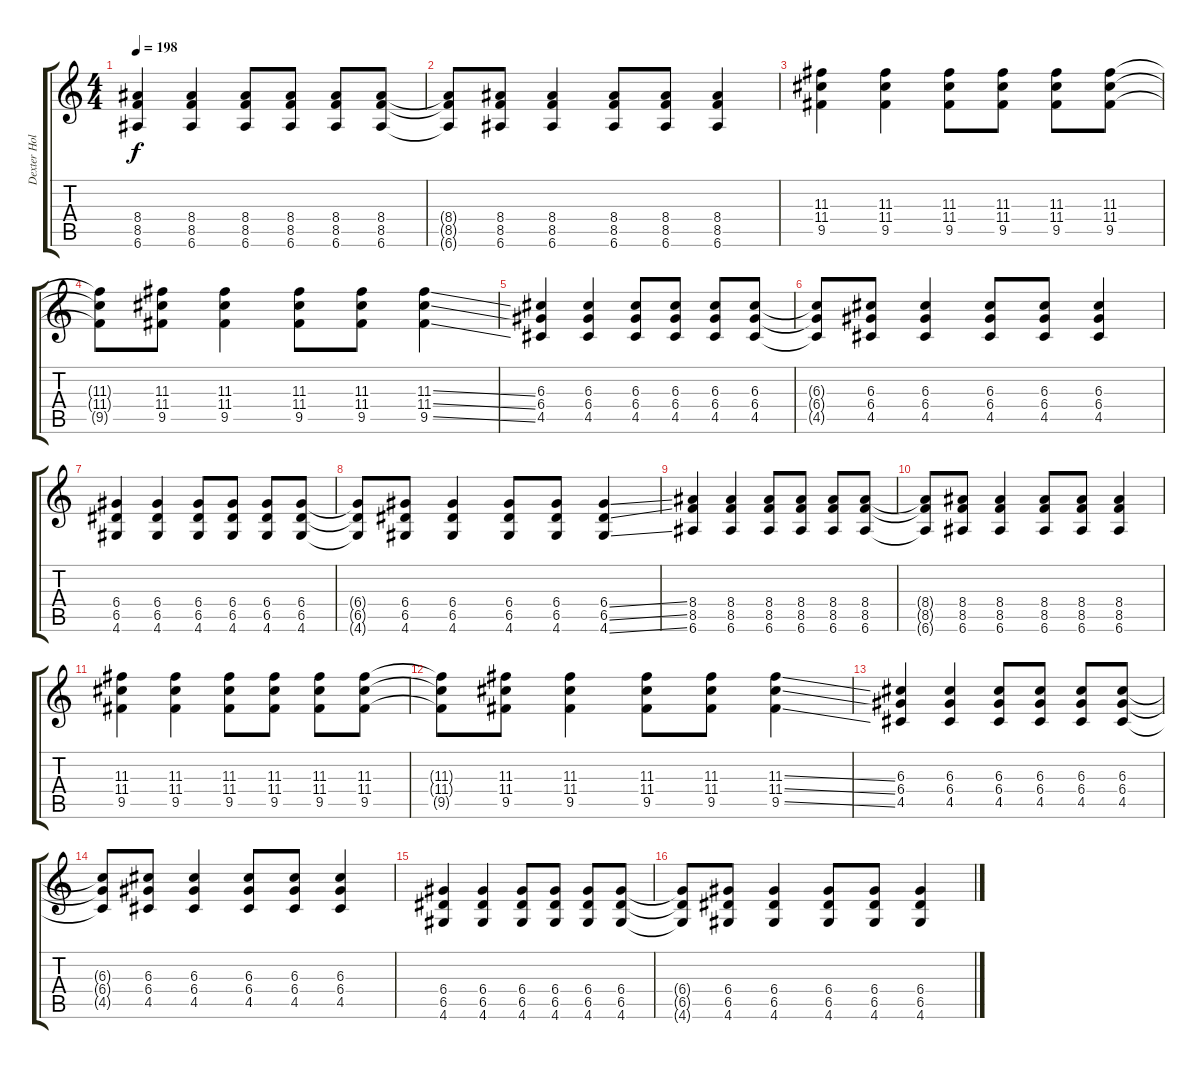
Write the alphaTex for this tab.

\track ("Dexter Holland" "Dexter Hol") {instrument distortionguitar}
\staff {score tabs}
\tuning (E4 B3 G3 D3 A2 E2) {hide}
\ts (4 4)
\tempo 198
\clef g2
\ks c
(8.4 8.5 6.6).4{dy f} (8.4 8.5 6.6).4 (8.4 8.5 6.6).8 (8.4 8.5 6.6).8 (8.4 8.5 6.6).8 (8.4 8.5 6.6).8 |
(8.4{t} 8.5{t} 6.6{t}).8 (8.4 8.5 6.6).8 (8.4 8.5 6.6).4 (8.4 8.5 6.6).8 (8.4 8.5 6.6).8 (8.4 8.5 6.6).4 |
(11.3 11.4 9.5).4 (11.3 11.4 9.5).4 (11.3 11.4 9.5).8 (11.3 11.4 9.5).8 (11.3 11.4 9.5).8 (11.3 11.4 9.5).8 |
(11.3{t} 11.4{t} 9.5{t}).8 (11.3 11.4 9.5).8 (11.3 11.4 9.5).4 (11.3 11.4 9.5).8 (11.3 11.4 9.5).8 (11.3{ss} 11.4{ss} 9.5{ss}).4 |
(6.3 6.4 4.5).4 (6.3 6.4 4.5).4 (6.3 6.4 4.5).8 (6.3 6.4 4.5).8 (6.3 6.4 4.5).8 (6.3 6.4 4.5).8 |
(6.3{t} 6.4{t} 4.5{t}).8 (6.3 6.4 4.5).8 (6.3 6.4 4.5).4 (6.3 6.4 4.5).8 (6.3 6.4 4.5).8 (6.3 6.4 4.5).4 |
(6.4 6.5 4.6).4 (6.4 6.5 4.6).4 (6.4 6.5 4.6).8 (6.4 6.5 4.6).8 (6.4 6.5 4.6).8 (6.4 6.5 4.6).8 |
(6.4{t} 6.5{t} 4.6{t}).8 (6.4 6.5 4.6).8 (6.4 6.5 4.6).4 (6.4 6.5 4.6).8 (6.4 6.5 4.6).8 (6.4{ss} 6.5{ss} 4.6{ss}).4 |
(8.4 8.5 6.6).4 (8.4 8.5 6.6).4 (8.4 8.5 6.6).8 (8.4 8.5 6.6).8 (8.4 8.5 6.6).8 (8.4 8.5 6.6).8 |
(8.4{t} 8.5{t} 6.6{t}).8 (8.4 8.5 6.6).8 (8.4 8.5 6.6).4 (8.4 8.5 6.6).8 (8.4 8.5 6.6).8 (8.4 8.5 6.6).4 |
(11.3 11.4 9.5).4 (11.3 11.4 9.5).4 (11.3 11.4 9.5).8 (11.3 11.4 9.5).8 (11.3 11.4 9.5).8 (11.3 11.4 9.5).8 |
(11.3{t} 11.4{t} 9.5{t}).8 (11.3 11.4 9.5).8 (11.3 11.4 9.5).4 (11.3 11.4 9.5).8 (11.3 11.4 9.5).8 (11.3{ss} 11.4{ss} 9.5{ss}).4 |
(6.3 6.4 4.5).4 (6.3 6.4 4.5).4 (6.3 6.4 4.5).8 (6.3 6.4 4.5).8 (6.3 6.4 4.5).8 (6.3 6.4 4.5).8 |
(6.3{t} 6.4{t} 4.5{t}).8 (6.3 6.4 4.5).8 (6.3 6.4 4.5).4 (6.3 6.4 4.5).8 (6.3 6.4 4.5).8 (6.3 6.4 4.5).4 |
(6.4 6.5 4.6).4 (6.4 6.5 4.6).4 (6.4 6.5 4.6).8 (6.4 6.5 4.6).8 (6.4 6.5 4.6).8 (6.4 6.5 4.6).8 |
(6.4{t} 6.5{t} 4.6{t}).8 (6.4 6.5 4.6).8 (6.4 6.5 4.6).4 (6.4 6.5 4.6).8 (6.4 6.5 4.6).8 (6.4 6.5 4.6).4
